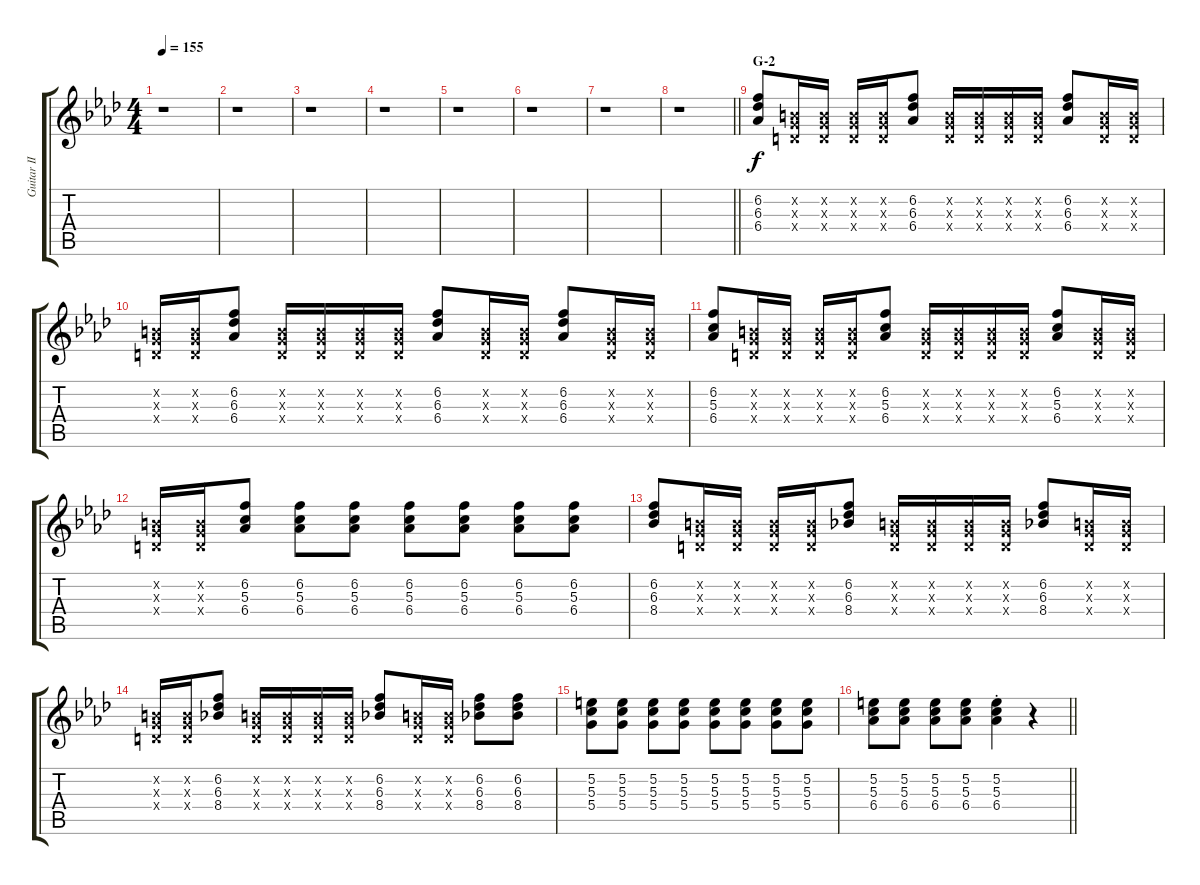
\track ("Guitar II" "Guitar II") {instrument overdrivenguitar}
\staff {score tabs}
\tuning (E4 B3 G3 D3 A2 E2) {hide}
\ts (4 4)
\tempo 155
\clef g2
\ks ab
r.1{dy f} |
r.1 |
r.1 |
r.1 |
r.1 |
r.1 |
r.1 |
\barLineRight lightlight
r.1 |
\section ("" "G-2")
(6.2 6.3 6.4).8 (0.2{x} 0.3{x} 0.4{x}).16 (0.2{x} 0.3{x} 0.4{x}).16 (0.2{x} 0.3{x} 0.4{x}).16 (0.2{x} 0.3{x} 0.4{x}).16 (6.2 6.3 6.4).8 (0.2{x} 0.3{x} 0.4{x}).16 (0.2{x} 0.3{x} 0.4{x}).16 (0.2{x} 0.3{x} 0.4{x}).16 (0.2{x} 0.3{x} 0.4{x}).16 (6.2 6.3 6.4).8 (0.2{x} 0.3{x} 0.4{x}).16 (0.2{x} 0.3{x} 0.4{x}).16 |
(0.2{x} 0.3{x} 0.4{x}).16 (0.2{x} 0.3{x} 0.4{x}).16 (6.2 6.3 6.4).8 (0.2{x} 0.3{x} 0.4{x}).16 (0.2{x} 0.3{x} 0.4{x}).16 (0.2{x} 0.3{x} 0.4{x}).16 (0.2{x} 0.3{x} 0.4{x}).16 (6.2 6.3 6.4).8 (0.2{x} 0.3{x} 0.4{x}).16 (0.2{x} 0.3{x} 0.4{x}).16 (6.2 6.3 6.4).8 (0.2{x} 0.3{x} 0.4{x}).16 (0.2{x} 0.3{x} 0.4{x}).16 |
(6.2 5.3 6.4).8 (0.2{x} 0.3{x} 0.4{x}).16 (0.2{x} 0.3{x} 0.4{x}).16 (0.2{x} 0.3{x} 0.4{x}).16 (0.2{x} 0.3{x} 0.4{x}).16 (6.2 5.3 6.4).8 (0.2{x} 0.3{x} 0.4{x}).16 (0.2{x} 0.3{x} 0.4{x}).16 (0.2{x} 0.3{x} 0.4{x}).16 (0.2{x} 0.3{x} 0.4{x}).16 (6.2 5.3 6.4).8 (0.2{x} 0.3{x} 0.4{x}).16 (0.2{x} 0.3{x} 0.4{x}).16 |
(0.2{x} 0.3{x} 0.4{x}).16 (0.2{x} 0.3{x} 0.4{x}).16 (6.2 5.3 6.4).8 (6.2 5.3 6.4).8 (6.2 5.3 6.4).8 (6.2 5.3 6.4).8 (6.2 5.3 6.4).8 (6.2 5.3 6.4).8 (6.2 5.3 6.4).8 |
(6.2 6.3 8.4).8 (0.2{x} 0.3{x} 0.4{x}).16 (0.2{x} 0.3{x} 0.4{x}).16 (0.2{x} 0.3{x} 0.4{x}).16 (0.2{x} 0.3{x} 0.4{x}).16 (6.2 6.3 8.4).8 (0.2{x} 0.3{x} 0.4{x}).16 (0.2{x} 0.3{x} 0.4{x}).16 (0.2{x} 0.3{x} 0.4{x}).16 (0.2{x} 0.3{x} 0.4{x}).16 (6.2 6.3 8.4).8 (0.2{x} 0.3{x} 0.4{x}).16 (0.2{x} 0.3{x} 0.4{x}).16 |
(0.2{x} 0.3{x} 0.4{x}).16 (0.2{x} 0.3{x} 0.4{x}).16 (6.2 6.3 8.4).8 (0.2{x} 0.3{x} 0.4{x}).16 (0.2{x} 0.3{x} 0.4{x}).16 (0.2{x} 0.3{x} 0.4{x}).16 (0.2{x} 0.3{x} 0.4{x}).16 (6.2 6.3 8.4).8 (0.2{x} 0.3{x} 0.4{x}).16 (0.2{x} 0.3{x} 0.4{x}).16 (6.2 6.3 8.4).8 (6.2 6.3 8.4).8 |
(5.2 5.3 5.4).8 (5.2 5.3 5.4).8 (5.2 5.3 5.4).8 (5.2 5.3 5.4).8 (5.2 5.3 5.4).8 (5.2 5.3 5.4).8 (5.2 5.3 5.4).8 (5.2 5.3 5.4).8 |
\barLineRight lightlight
(5.2 5.3 6.4).8 (5.2 5.3 6.4).8 (5.2 5.3 6.4).8 (5.2 5.3 6.4).8 (5.2{st} 5.3{st} 6.4{st}).4 r.4
